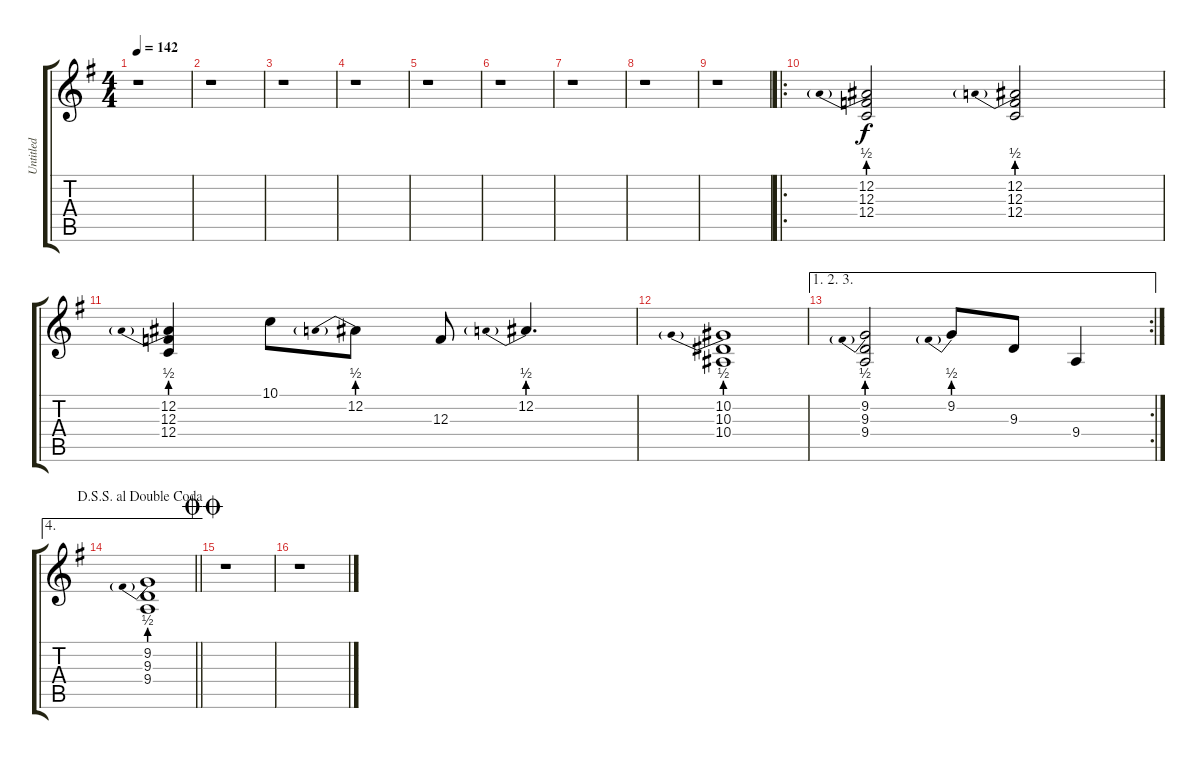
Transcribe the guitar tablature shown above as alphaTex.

\track ("Untitled" "Untitled") {instrument acousticgrandpiano}
\staff {score tabs}
\tuning (D4 A3 F3 C3 G2 D2) {hide}
\ts (4 4)
\tempo 142
\clef g2
\ks g
r.1{dy f} |
r.1 |
r.1 |
r.1 |
r.1 |
r.1 |
r.1 |
r.1 |
r.1 |
\ro
(12.2{be (prebend 0 2 60 2)} 12.3 12.4).2 (12.2{be (prebend 0 2 60 2)} 12.3 12.4).2 |
(12.2{be (prebend 0 2 60 2)} 12.3 12.4).4 10.1.8 12.2{be (prebend 0 2 60 2)}.8 12.3.8 12.2{be (prebend 0 2 60 2)}.4{d} |
(10.2{be (prebend 0 2 60 2)} 10.3 10.4).1 |
\ae (1 2 3)
\rc 2
(9.2{be (prebend 0 2 60 2)} 9.3 9.4).2 9.2{be (prebend 0 2 60 2)}.8 9.3.8 9.4.4 |
\ae 4
\jump dalsegnosegnoaldoublecoda
\barLineRight lightlight
(9.2{be (prebend 0 2 60 2)} 9.3 9.4).1 |
\jump doublecoda
r.1 |
r.1
